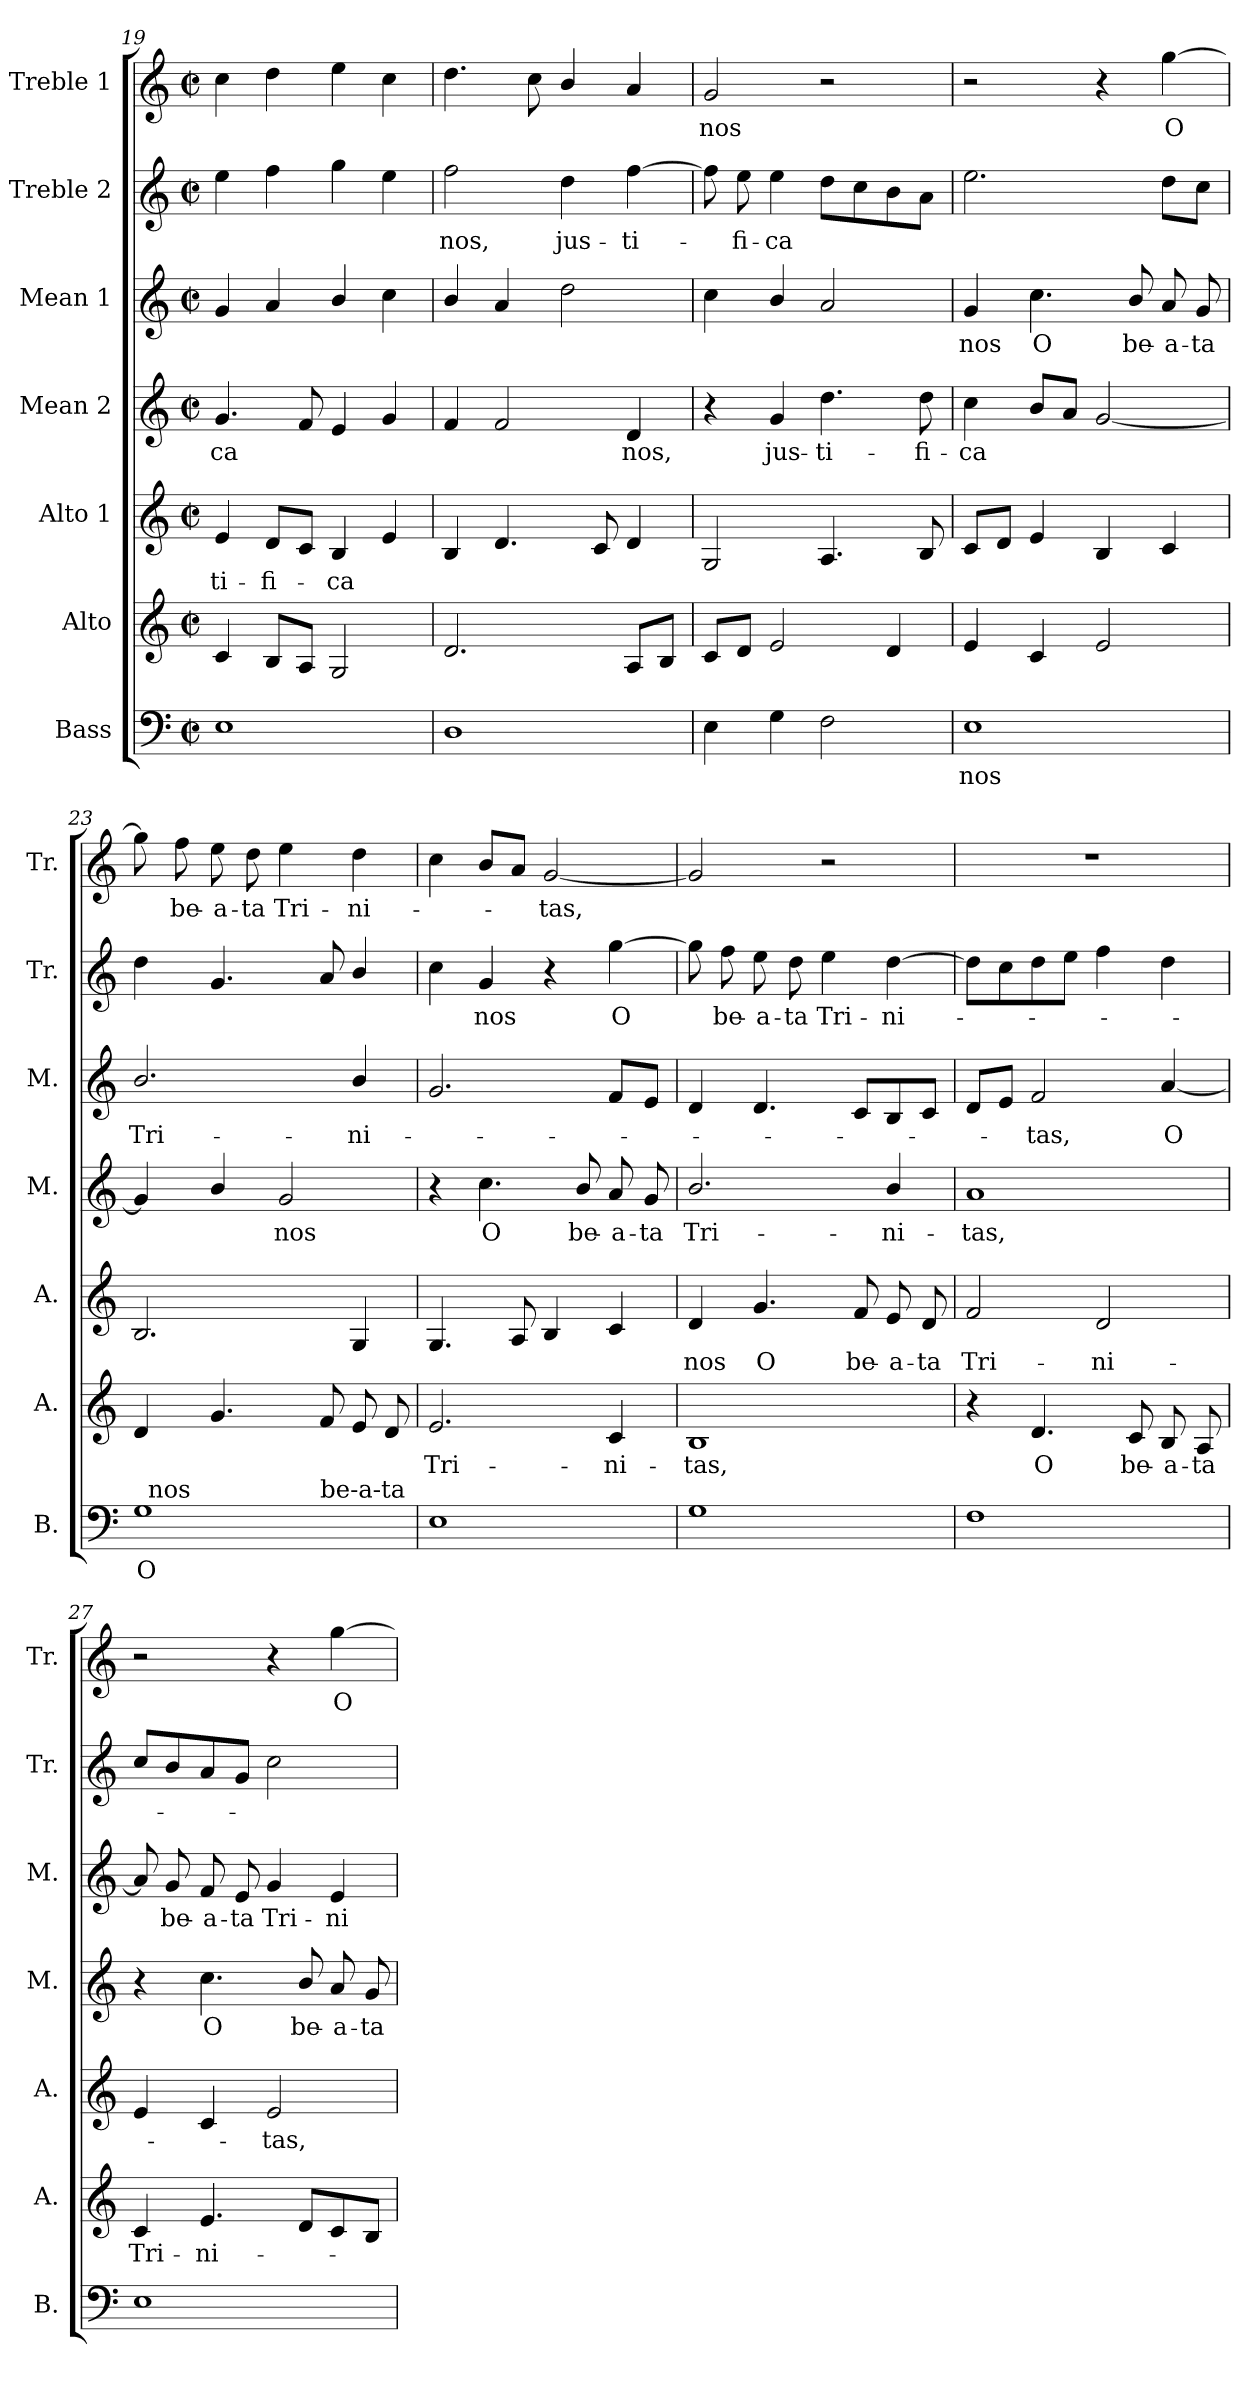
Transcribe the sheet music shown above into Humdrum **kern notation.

**kern	**text	**kern	**text	**kern	**text	**kern	**text	**kern	**text	**kern	**text	**kern	**text
*part7	*part7	*part6	*part6	*part5	*part5	*part4	*part4	*part3	*part3	*part2	*part2	*part1	*part1
*staff7	*staff7	*staff6	*staff6	*staff5	*staff5	*staff4	*staff4	*staff3	*staff3	*staff2	*staff2	*staff1	*staff1
*I"Bass	*	*I"Alto	*	*I"Alto 1	*	*I"Mean 2	*	*I"Mean 1	*	*I"Treble 2	*	*I"Treble 1	*
*I'B.	*	*I'A.	*	*I'A.	*	*I'M.	*	*I'M.	*	*I'Tr.	*	*I'Tr.	*
*clefF4	*	*clefG2	*	*clefG2	*	*clefG2	*	*clefG2	*	*clefG2	*	*clefG2	*
*k[]	*	*k[]	*	*k[]	*	*k[]	*	*k[]	*	*k[]	*	*k[]	*
*C:	*	*C:	*	*C:	*	*C:	*	*C:	*	*C:	*	*C:	*
*M2/2	*	*M2/2	*	*M2/2	*	*M2/2	*	*M2/2	*	*M2/2	*	*M2/2	*
*met(c|)	*	*met(c|)	*	*met(c|)	*	*met(c|)	*	*met(c|)	*	*met(c|)	*	*met(c|)	*
=19	=19	=19	=19	=19	=19	=19	=19	=19	=19	=19	=19	=19	=19
!	!	!	!	!	!LO:LY:b	!	!LO:LY:b	!	!	!	!	!	!
1E	.	4c/	.	4e/	-ti-	4.g/	-ca	4g/	.	4ee\	.	4cc\	.
!	!	!	!	!	!LO:LY:b	!	!	!	!	!	!	!	!
.	.	8B/L	.	8d/L	-fi-	.	.	4a/	.	4ff\	.	4dd\	.
.	.	8A/J	.	8c/J	.	8f/	.	.	.	.	.	.	.
!	!	!	!	!	!LO:LY:b	!	!	!	!	!	!	!	!
.	.	2G/	.	4B/	-ca	4e/	.	4b/	.	4gg\	.	4ee\	.
.	.	.	.	4e/	.	4g/	.	4cc\	.	4ee\	.	4cc\	.
=20	=20	=20	=20	=20	=20	=20	=20	=20	=20	=20	=20	=20	=20
!	!	!	!	!	!	!	!	!	!	!	!LO:LY:b	!	!
1D	.	2.d/	.	4B/	.	4f/	.	4b/	.	2ff\	nos,	4.dd\	.
.	.	.	.	4.d/	.	2f/	.	4a/	.	.	.	.	.
.	.	.	.	.	.	.	.	.	.	.	.	8cc\	.
!	!	!	!	!	!	!	!	!	!	!	!LO:LY:b	!	!
.	.	.	.	.	.	.	.	2dd\	.	4dd\	jus-	4b/	.
.	.	.	.	8c/	.	.	.	.	.	.	.	.	.
!	!	!	!	!	!	!	!LO:LY:b	!	!	!	!LO:LY:b	!	!
.	.	8A/L	.	4d/	.	4d/	nos,	.	.	[>4ff\	-ti-	4a/	.
.	.	8B/J	.	.	.	.	.	.	.	.	.	.	.
=21	=21	=21	=21	=21	=21	=21	=21	=21	=21	=21	=21	=21	=21
!	!	!	!	!	!	!	!	!	!	!	!	!	!LO:LY:b
4E\	.	8c/L	.	2G/	.	4r	.	4cc\	.	8ff\]	.	2g/	nos
!	!	!	!	!	!	!	!	!	!	!	!LO:LY:b	!	!
.	.	8d/J	.	.	.	.	.	.	.	8ee\	-fi-	.	.
!	!	!	!	!	!	!	!LO:LY:b	!	!	!	!LO:LY:b	!	!
4G\	.	2e/	.	.	.	4g/	jus-	4b/	.	4ee\	-ca	.	.
!	!	!	!	!	!	!	!LO:LY:b:rj	!	!	!	!	!	!
2F\	.	.	.	4.A/	.	4.dd\	-ti-	2a/	.	8dd\L	.	2r	.
.	.	.	.	.	.	.	.	.	.	8cc\	.	.	.
.	.	4d/	.	.	.	.	.	.	.	8b\	.	.	.
!	!	!	!	!	!	!	!LO:LY:b	!	!	!	!	!	!
.	.	.	.	8B/	.	8dd\	-fi-	.	.	8a\J	.	.	.
=22	=22	=22	=22	=22	=22	=22	=22	=22	=22	=22	=22	=22	=22
!	!LO:LY:b	!	!	!	!	!	!LO:LY:b	!	!LO:LY:b	!	!	!	!
1E	nos	4e/	.	8c/L	.	4cc\	-ca	4g/	nos	2.ee\	.	2r	.
.	.	.	.	8d/J	.	.	.	.	.	.	.	.	.
!	!	!	!	!	!	!	!	!	!LO:LY:b	!	!	!	!
.	.	4c/	.	4e/	.	8b/L	.	4.cc\	O	.	.	.	.
.	.	.	.	.	.	8a/J	.	.	.	.	.	.	.
.	.	2e/	.	4B/	.	[<2g/	.	.	.	.	.	4r	.
!	!	!	!	!	!	!	!	!	!LO:LY:b	!	!	!	!
.	.	.	.	.	.	.	.	8b/	be-	.	.	.	.
!	!	!	!	!	!	!	!	!	!LO:LY:b	!	!	!	!LO:LY:b
.	.	.	.	4c/	.	.	.	8a/	-a-	8dd\L	.	[>4gg\	O
!	!	!	!	!	!	!	!	!	!LO:LY:b:rj	!	!	!	!
.	.	.	.	.	.	.	.	8g/	-ta	8cc\J	.	.	.
=23	=23	=23	=23	=23	=23	=23	=23	=23	=23	=23	=23	=23	=23
!	!LO:LY:b	!	!	!	!	!	!	!	!LO:LY:b	!	!	!	!
*^	*	*	*	*	*	*	*	*	*	*	*	*	*
*	*^	*	*	*	*	*	*	*	*	*	*	*	*	*
1G	32ryy	2ryy	O	4d/	.	2.B/	.	4g/]	.	2.b/	Tri-	4dd\	.	8gg\]	.
!	!LO:TX:a:t=nos	!	!	!	!	!	!	!	!	!	!	!	!	!	!
.	2ryy	.	.	.	.	.	.	.	.	.	.	.	.	.	.
!	!	!	!	!	!	!	!	!	!	!	!	!	!	!	!LO:LY:b
.	.	.	.	.	.	.	.	.	.	.	.	.	.	8ff\	be-
!	!	!	!	!	!	!	!	!	!	!	!	!	!	!	!LO:LY:b
.	.	.	.	4.g</	.	.	.	4b/	.	.	.	4.g/	.	8ee\	-a-
!	!	!	!	!	!	!	!	!	!	!	!	!	!	!	!LO:LY:b
.	.	.	.	.	.	.	.	.	.	.	.	.	.	8dd\	-ta
!	!	!	!	!	!	!	!	!	!LO:LY:b	!	!	!	!	!	!LO:LY:b
.	.	8ryy	.	.	.	.	.	2g/	nos	.	.	.	.	4ee\	Tri-
.	4...ryy	.	.	.	.	.	.	.	.	.	.	.	.	.	.
!	!	!LO:TX:a:t=be-a-ta	!	!	!	!	!	!	!	!	!	!	!	!	!
.	.	4.ryy	.	8f/	.	.	.	.	.	.	.	8a/	.	.	.
!	!	!	!	!	!	!	!	!	!	!	!LO:LY:b	!	!	!	!LO:LY:b
.	.	.	.	8e/	.	4G/	.	.	.	4b/	-ni-	4b/	.	4dd\	-ni-
.	.	.	.	8d/	.	.	.	.	.	.	.	.	.	.	.
!!LO:PB:g=z
=24	=24	=24	=24	=24	=24	=24	=24	=24	=24	=24	=24	=24	=24	=24	=24
!	!	!	!	!	!LO:LY:b	!	!	!	!	!	!	!	!	!	!
*v	*v	*v	*	*	*	*	*	*	*	*	*	*	*	*	*
1E	.	2.e/	Tri-	4.G/	.	4r	.	2.g/	.	4cc\	.	4cc\	.
!	!	!	!	!	!	!	!LO:LY:b	!	!	!	!LO:LY:b	!	!
.	.	.	.	.	.	4.cc\	O	.	.	4g/	nos	8b/L	.
.	.	.	.	8A/	.	.	.	.	.	.	.	8a/J	.
!	!	!	!	!	!	!	!	!	!	!	!	!	!LO:LY:b
.	.	.	.	4B/	.	.	.	.	.	4r	.	[<2g/	-tas,
!	!	!	!	!	!	!	!LO:LY:b	!	!	!	!	!	!
.	.	.	.	.	.	8b/	be-	.	.	.	.	.	.
!	!	!	!LO:LY:b	!	!	!	!LO:LY:b	!	!	!	!LO:LY:b	!	!
.	.	4c/	-ni-	4c/	.	8a/	-a-	8f/L	.	[>4gg\	O	.	.
!	!	!	!	!	!	!	!LO:LY:b:rj	!	!	!	!	!	!
.	.	.	.	.	.	8g/	-ta	8e/J	.	.	.	.	.
=25	=25	=25	=25	=25	=25	=25	=25	=25	=25	=25	=25	=25	=25
!	!	!	!LO:LY:b	!	!LO:LY:b	!	!LO:LY:b	!	!	!	!	!	!
1G	.	1B	-tas,	4d/	nos	2.b/	Tri-	4d/	.	8gg\]	.	2g/]	.
!	!	!	!	!	!	!	!	!	!	!	!LO:LY:b	!	!
.	.	.	.	.	.	.	.	.	.	8ff\	be-	.	.
!	!	!	!	!	!LO:LY:b	!	!	!	!	!	!LO:LY:b	!	!
.	.	.	.	4.g/	O	.	.	4.d/	.	8ee\	-a-	.	.
!	!	!	!	!	!	!	!	!	!	!	!LO:LY:b:rj	!	!
.	.	.	.	.	.	.	.	.	.	8dd\	-ta	.	.
!	!	!	!	!	!	!	!	!	!	!	!LO:LY:b	!	!
.	.	.	.	.	.	.	.	.	.	4ee\	Tri-	2r	.
!	!	!	!	!	!LO:LY:b	!	!	!	!	!	!	!	!
.	.	.	.	8f/	be-	.	.	8c/L	.	.	.	.	.
!	!	!	!	!	!LO:LY:b	!	!LO:LY:b	!	!	!	!LO:LY:b	!	!
.	.	.	.	8e/	-a-	4b/	-ni-	8B/	.	[>4dd\	-ni-	.	.
!	!	!	!	!	!LO:LY:b:rj	!	!	!	!	!	!	!	!
.	.	.	.	8d/	-ta	.	.	8c/J	.	.	.	.	.
=26	=26	=26	=26	=26	=26	=26	=26	=26	=26	=26	=26	=26	=26
!	!	!	!	!	!LO:LY:b	!	!LO:LY:b	!	!	!	!	!	!
1F	.	4r	.	2f/	Tri-	1a	-tas,	8d/L	.	8dd\L]	.	1r	.
.	.	.	.	.	.	.	.	8e/J	.	8cc\	.	.	.
!	!	!	!LO:LY:b	!	!	!	!	!	!LO:LY:b	!	!	!	!
.	.	4.d/	O	.	.	.	.	2f/	-tas,	8dd\	.	.	.
.	.	.	.	.	.	.	.	.	.	8ee\J	.	.	.
!	!	!	!	!	!LO:LY:b	!	!	!	!	!	!	!	!
.	.	.	.	2d/	-ni-	.	.	.	.	4ff\	.	.	.
!	!	!	!LO:LY:b	!	!	!	!	!	!	!	!	!	!
.	.	8c/	be-	.	.	.	.	.	.	.	.	.	.
!	!	!	!LO:LY:b:rj	!	!	!	!	!	!LO:LY:b	!	!	!	!
.	.	8B/	-a-	.	.	.	.	[<4a/	O	4dd\	.	.	.
!	!	!	!LO:LY:b	!	!	!	!	!	!	!	!	!	!
.	.	8A/	-ta	.	.	.	.	.	.	.	.	.	.
=27	=27	=27	=27	=27	=27	=27	=27	=27	=27	=27	=27	=27	=27
!	!	!	!LO:LY:b	!	!	!	!	!	!	!	!	!	!
1E	.	4c/	Tri-	4e/	.	4r	.	8a/]	.	8cc/L	.	2r	.
!	!	!	!	!	!	!	!	!	!LO:LY:b	!	!	!	!
.	.	.	.	.	.	.	.	8g/	be-	8b/	.	.	.
!	!	!	!LO:LY:b	!	!	!	!LO:LY:b	!	!LO:LY:b	!	!	!	!
.	.	4.e/	-ni-	4c/	.	4.cc\	O	8f/	-a-	8a/	.	.	.
!	!	!	!	!	!	!	!	!	!LO:LY:b:rj	!	!	!	!
.	.	.	.	.	.	.	.	8e/	-ta	8g/J	.	.	.
!	!	!	!	!	!LO:LY:b	!	!	!	!LO:LY:b	!	!	!	!
.	.	.	.	2e/	-tas,	.	.	4g/	Tri-	2cc\	.	4r	.
!	!	!	!	!	!	!	!LO:LY:b	!	!	!	!	!	!
.	.	8d/L	.	.	.	8b/	be-	.	.	.	.	.	.
!	!	!	!	!	!	!	!LO:LY:b	!	!LO:LY:b	!	!	!	!LO:LY:b
.	.	8c/	.	.	.	8a/	-a-	4e/	-ni-	.	.	[>4gg\	O
!	!	!	!	!	!	!	!LO:LY:b:rj	!	!	!	!	!	!
.	.	8B/J	.	.	.	8g/	-ta	.	.	.	.	.	.
=	=	=	=	=	=	=	=	=	=	=	=	=	=
*-	*-	*-	*-	*-	*-	*-	*-	*-	*-	*-	*-	*-	*-
